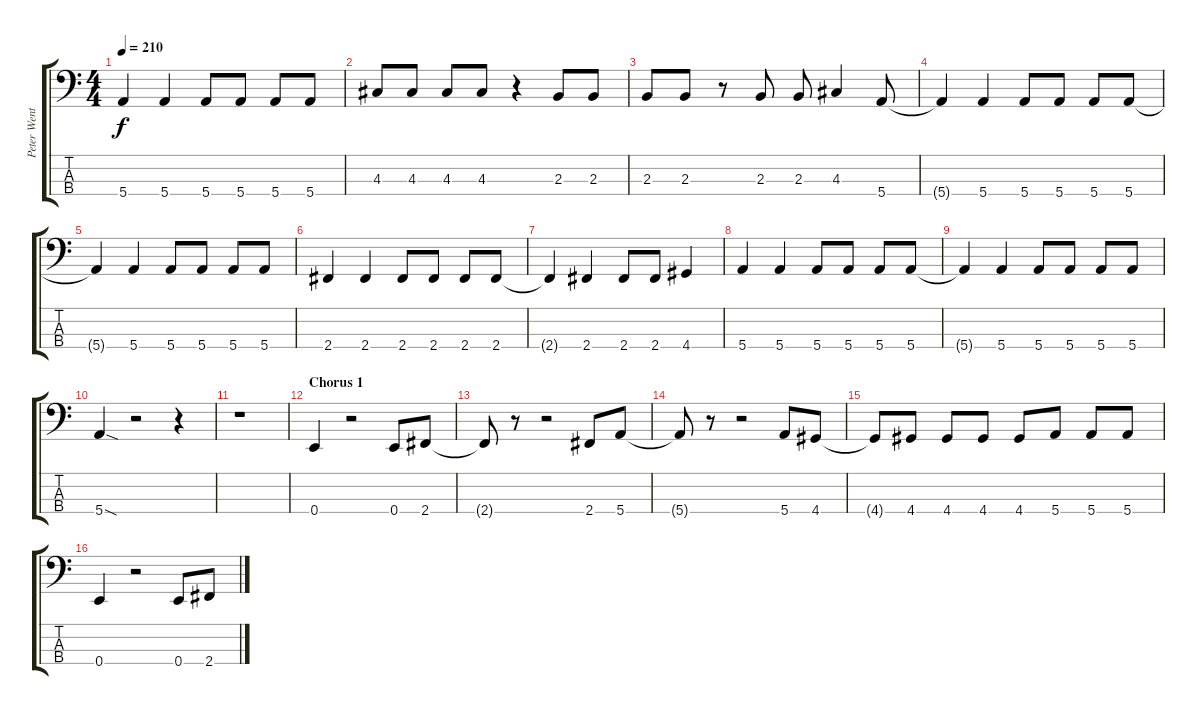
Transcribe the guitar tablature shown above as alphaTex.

\track ("Peter Wentz (Bass)" "Peter Went") {instrument electricbasspick}
\staff {score tabs}
\tuning (G2 D2 A1 E1) {hide}
\ts (4 4)
\tempo 210
\clef f4
\ks c
5.4{t}.4{dy f} 5.4.4 5.4.8 5.4.8 5.4.8 5.4.8 |
4.3.8 4.3.8 4.3.8 4.3.8 r.4 2.3.8 2.3.8 |
2.3.8 2.3.8 r.8 2.3.8 2.3.8 4.3.4 5.4.8 |
5.4{t}.4 5.4.4 5.4.8 5.4.8 5.4.8 5.4.8 |
5.4{t}.4 5.4.4 5.4.8 5.4.8 5.4.8 5.4.8 |
2.4.4 2.4.4 2.4.8 2.4.8 2.4.8 2.4.8 |
2.4{t}.4 2.4.4 2.4.8 2.4.8 4.4.4 |
5.4.4 5.4.4 5.4.8 5.4.8 5.4.8 5.4.8 |
5.4{t}.4 5.4.4 5.4.8 5.4.8 5.4.8 5.4.8 |
5.4{sod}.4 r.2 r.4 |
r.1 |
\section ("" "Chorus 1")
0.4.4 r.2 0.4.8 2.4.8 |
2.4{t}.8 r.8 r.2 2.4.8 5.4.8 |
5.4{t}.8 r.8 r.2 5.4.8 4.4.8 |
4.4{t}.8 4.4.8 4.4.8 4.4.8 4.4.8 5.4.8 5.4.8 5.4.8 |
0.4.4 r.2 0.4.8 2.4.8
